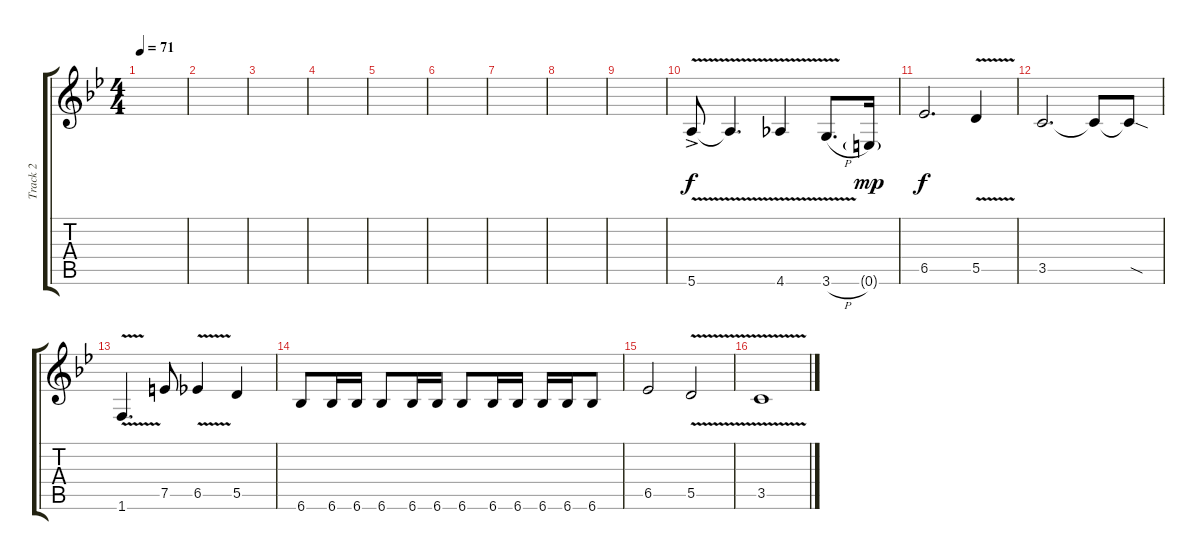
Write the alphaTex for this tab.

\track ("Track 2" "Track 2") {instrument distortionguitar}
\staff {score tabs}
\tuning (E4 B3 G3 D3 A2 E2) {hide}
\ts (4 4)
\tempo 71
\clef g2
\ks bb
|
|
|
|
|
|
|
|
|
5.6{v ac}.8 5.6{t}.4{d dy f} 4.6{v}.4 3.6{v h}.8{d} 0.6{g}.16{dy mp} |
6.5.2{d dy f} 5.5{v}.4 |
3.5.2{d} 3.5{t}.8 3.5{sod t}.8 |
1.6{v}.4{d} 7.5.8 6.5{v}.4 5.5.4 |
6.6.8 6.6.16 6.6.16 6.6.8 6.6.16 6.6.16 6.6.8 6.6.16 6.6.16 6.6.16 6.6.16 6.6.8 |
6.5.2 5.5{v}.2 |
3.5{v}.1
